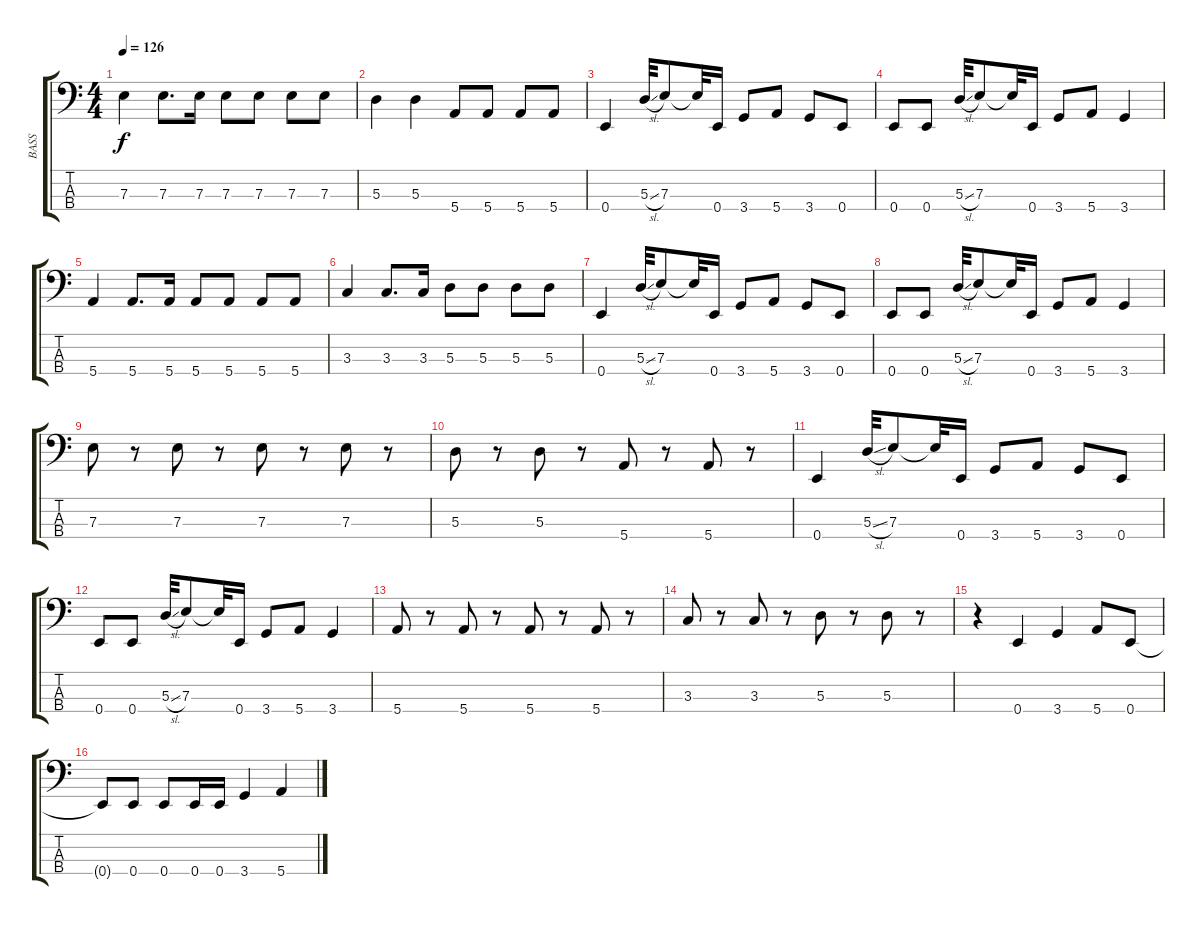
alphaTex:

\track ("BASS" "BASS") {instrument electricbassfinger}
\staff {score tabs}
\tuning (G2 D2 A1 E1) {hide}
\ts (4 4)
\tempo 126
\clef f4
\ks c
7.3.4{dy f} 7.3.8{d} 7.3.16 7.3.8 7.3.8 7.3.8 7.3.8 |
5.3.4 5.3.4 5.4.8 5.4.8 5.4.8 5.4.8 |
0.4.4 5.3{sl}.32 7.3.8 7.3{t}.32 0.4.16 3.4.8 5.4.8 3.4.8 0.4.8 |
0.4.8 0.4.8 5.3{sl}.32 7.3.8 7.3{t}.32 0.4.16 3.4.8 5.4.8 3.4.4 |
5.4.4 5.4.8{d} 5.4.16 5.4.8 5.4.8 5.4.8 5.4.8 |
3.3.4 3.3.8{d} 3.3.16 5.3.8 5.3.8 5.3.8 5.3.8 |
0.4.4 5.3{sl}.32 7.3.8 7.3{t}.32 0.4.16 3.4.8 5.4.8 3.4.8 0.4.8 |
0.4.8 0.4.8 5.3{sl}.32 7.3.8 7.3{t}.32 0.4.16 3.4.8 5.4.8 3.4.4 |
7.3.8 r.8 7.3.8 r.8 7.3.8 r.8 7.3.8 r.8 |
5.3.8 r.8 5.3.8 r.8 5.4.8 r.8 5.4.8 r.8 |
0.4.4 5.3{sl}.32 7.3.8 7.3{t}.32 0.4.16 3.4.8 5.4.8 3.4.8 0.4.8 |
0.4.8 0.4.8 5.3{sl}.32 7.3.8 7.3{t}.32 0.4.16 3.4.8 5.4.8 3.4.4 |
5.4.8 r.8 5.4.8 r.8 5.4.8 r.8 5.4.8 r.8 |
3.3.8 r.8 3.3.8 r.8 5.3.8 r.8 5.3.8 r.8 |
r.4 0.4.4 3.4.4 5.4.8 0.4.8 |
0.4{t}.8 0.4.8 0.4.8 0.4.16 0.4.16 3.4.4 5.4.4
